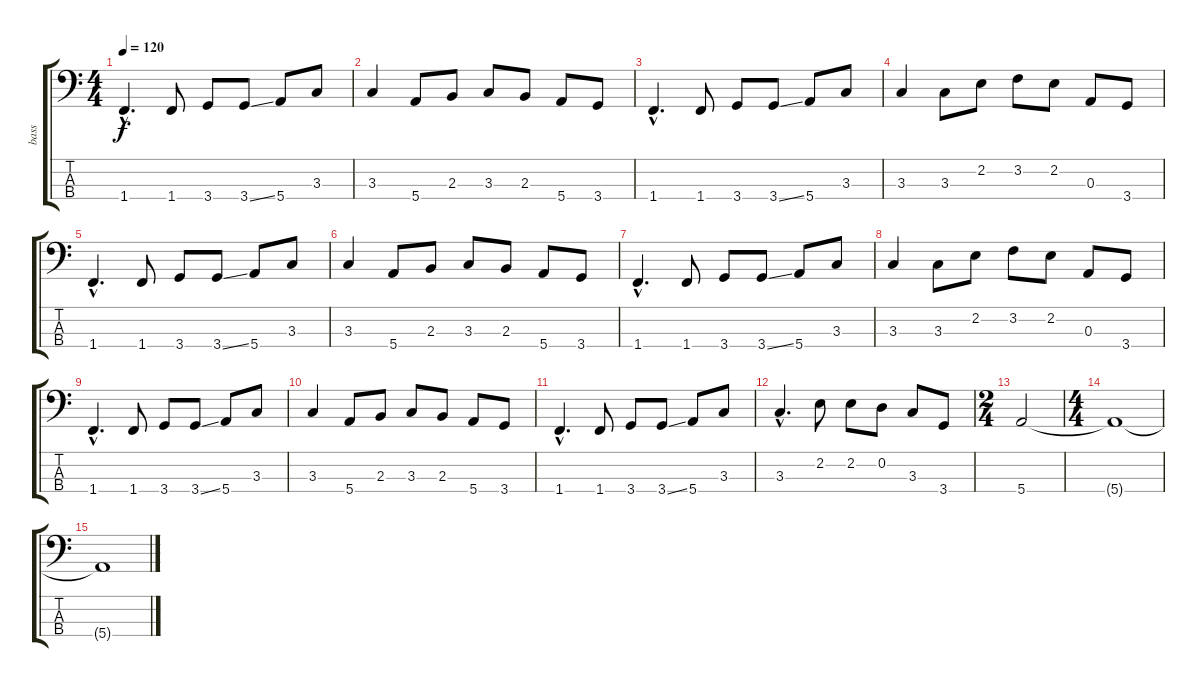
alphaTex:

\track ("bass" "bass") {instrument electricbasspick}
\staff {score tabs}
\tuning (G2 D2 A1 E1) {hide}
\ts (4 4)
\tempo 120
\clef f4
\ks c
1.4{hac}.4{d dy f} 1.4.8 3.4.8 3.4{ss}.8 5.4.8 3.3.8 |
3.3.4 5.4.8 2.3.8 3.3.8 2.3.8 5.4.8 3.4.8 |
1.4{hac}.4{d} 1.4.8 3.4.8 3.4{ss}.8 5.4.8 3.3.8 |
3.3.4 3.3.8 2.2.8 3.2.8 2.2.8 0.3.8 3.4.8 |
1.4{hac}.4{d} 1.4.8 3.4.8 3.4{ss}.8 5.4.8 3.3.8 |
3.3.4 5.4.8 2.3.8 3.3.8 2.3.8 5.4.8 3.4.8 |
1.4{hac}.4{d} 1.4.8 3.4.8 3.4{ss}.8 5.4.8 3.3.8 |
3.3.4 3.3.8 2.2.8 3.2.8 2.2.8 0.3.8 3.4.8 |
1.4{hac}.4{d} 1.4.8 3.4.8 3.4{ss}.8 5.4.8 3.3.8 |
3.3.4 5.4.8 2.3.8 3.3.8 2.3.8 5.4.8 3.4.8 |
1.4{hac}.4{d} 1.4.8 3.4.8 3.4{ss}.8 5.4.8 3.3.8 |
3.3{hac}.4{d} 2.2.8 2.2.8 0.2.8 3.3.8 3.4.8 |
\ts (2 4)
5.4.2 |
\ts (4 4)
5.4{t}.1 |
5.4{t}.1
